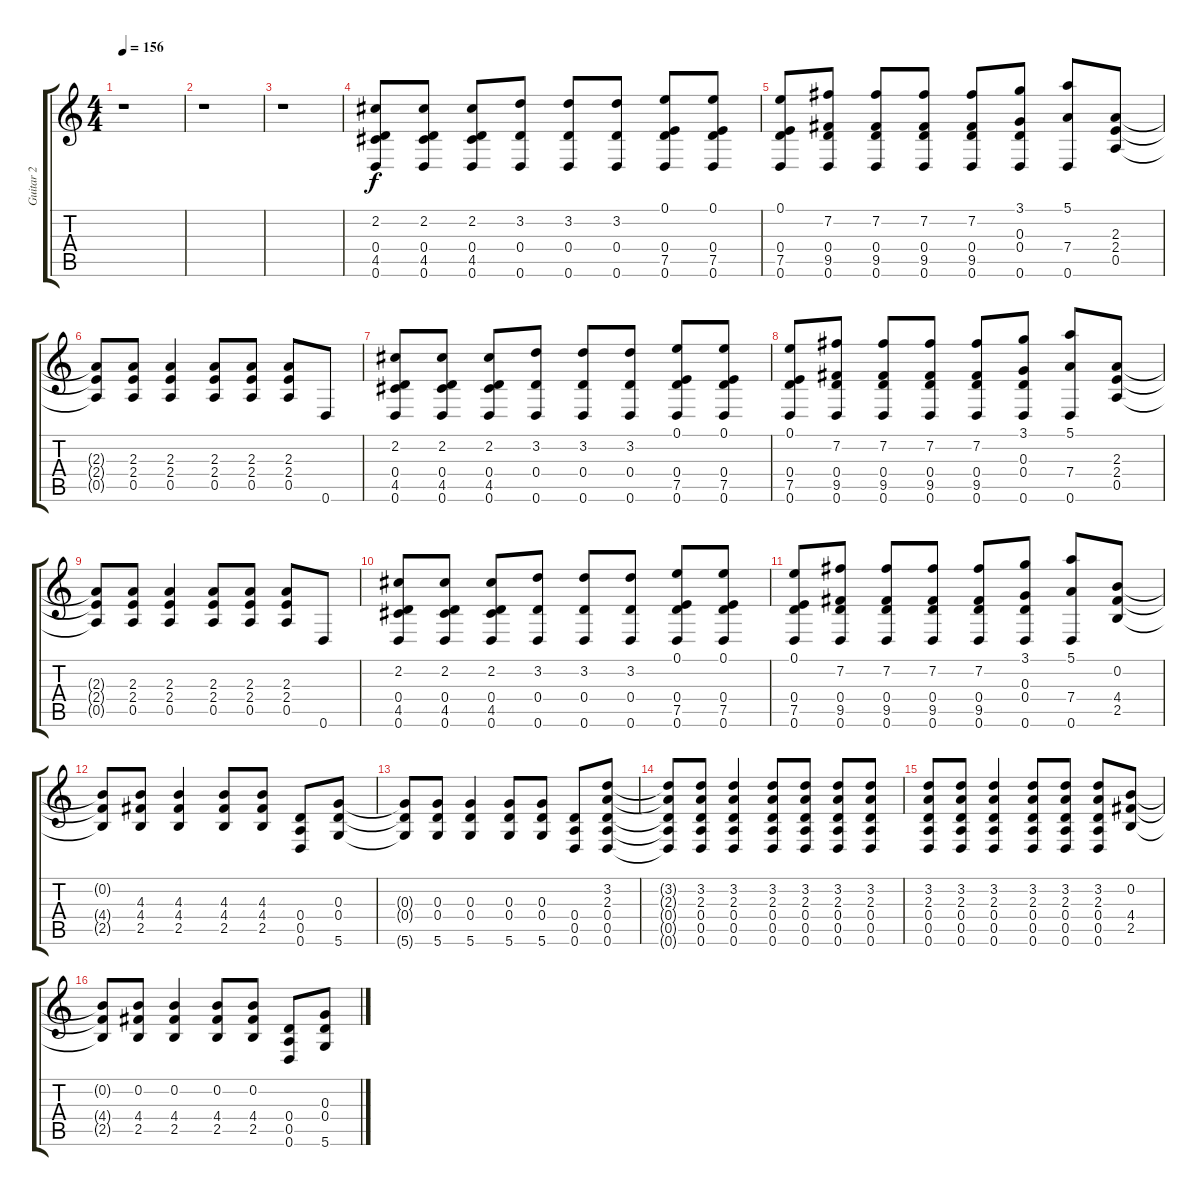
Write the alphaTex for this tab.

\track ("Guitar 2" "Guitar 2") {instrument distortionguitar}
\staff {score tabs}
\tuning (E4 B3 G3 D3 A2 D2) {hide}
\ts (4 4)
\tempo 156
\clef g2
\ks c
r.1{dy f} |
r.1 |
r.1 |
(2.2 0.4 4.5 0.6).8 (2.2 0.4 4.5 0.6).8 (2.2 0.4 4.5 0.6).8 (3.2 0.4 0.6).8 (3.2 0.4 0.6).8 (3.2 0.4 0.6).8 (0.1 0.4 7.5 0.6).8 (0.1 0.4 7.5 0.6).8 |
(0.1 0.4 7.5 0.6).8 (7.2 0.4 9.5 0.6).8 (7.2 0.4 9.5 0.6).8 (7.2 0.4 9.5 0.6).8 (7.2 0.4 9.5 0.6).8 (3.1 0.3 0.4 0.6).8 (5.1 7.4 0.6).8 (2.3 2.4 0.5).8 |
(2.3{t} 2.4{t} 0.5{t}).8 (2.3 2.4 0.5).8 (2.3 2.4 0.5).4 (2.3 2.4 0.5).8 (2.3 2.4 0.5).8 (2.3 2.4 0.5).8 0.6.8 |
(2.2 0.4 4.5 0.6).8 (2.2 0.4 4.5 0.6).8 (2.2 0.4 4.5 0.6).8 (3.2 0.4 0.6).8 (3.2 0.4 0.6).8 (3.2 0.4 0.6).8 (0.1 0.4 7.5 0.6).8 (0.1 0.4 7.5 0.6).8 |
(0.1 0.4 7.5 0.6).8 (7.2 0.4 9.5 0.6).8 (7.2 0.4 9.5 0.6).8 (7.2 0.4 9.5 0.6).8 (7.2 0.4 9.5 0.6).8 (3.1 0.3 0.4 0.6).8 (5.1 7.4 0.6).8 (2.3 2.4 0.5).8 |
(2.3{t} 2.4{t} 0.5{t}).8 (2.3 2.4 0.5).8 (2.3 2.4 0.5).4 (2.3 2.4 0.5).8 (2.3 2.4 0.5).8 (2.3 2.4 0.5).8 0.6.8 |
(2.2 0.4 4.5 0.6).8 (2.2 0.4 4.5 0.6).8 (2.2 0.4 4.5 0.6).8 (3.2 0.4 0.6).8 (3.2 0.4 0.6).8 (3.2 0.4 0.6).8 (0.1 0.4 7.5 0.6).8 (0.1 0.4 7.5 0.6).8 |
(0.1 0.4 7.5 0.6).8 (7.2 0.4 9.5 0.6).8 (7.2 0.4 9.5 0.6).8 (7.2 0.4 9.5 0.6).8 (7.2 0.4 9.5 0.6).8 (3.1 0.3 0.4 0.6).8 (5.1 7.4 0.6).8 (0.2 4.4 2.5).8 |
(0.2{t} 4.4{t} 2.5{t}).8 (4.3 4.4 2.5).8 (4.3 4.4 2.5).4 (4.3 4.4 2.5).8 (4.3 4.4 2.5).8 (0.4 0.5 0.6).8 (0.3 0.4 5.6).8 |
(0.3{t} 0.4{t} 5.6{t}).8 (0.3 0.4 5.6).8 (0.3 0.4 5.6).4 (0.3 0.4 5.6).8 (0.3 0.4 5.6).8 (0.4 0.5 0.6).8 (3.2 2.3 0.4 0.5 0.6).8 |
(3.2{t} 2.3{t} 0.4{t} 0.5{t} 0.6{t}).8 (3.2 2.3 0.4 0.5 0.6).8 (3.2 2.3 0.4 0.5 0.6).4 (3.2 2.3 0.4 0.5 0.6).8 (3.2 2.3 0.4 0.5 0.6).8 (3.2 2.3 0.4 0.5 0.6).8 (3.2 2.3 0.4 0.5 0.6).8 |
(3.2 2.3 0.4 0.5 0.6).8 (3.2 2.3 0.4 0.5 0.6).8 (3.2 2.3 0.4 0.5 0.6).4 (3.2 2.3 0.4 0.5 0.6).8 (3.2 2.3 0.4 0.5 0.6).8 (3.2 2.3 0.4 0.5 0.6).8 (0.2 4.4 2.5).8 |
(0.2{t} 4.4{t} 2.5{t}).8 (0.2 4.4 2.5).8 (0.2 4.4 2.5).4 (0.2 4.4 2.5).8 (0.2 4.4 2.5).8 (0.4 0.5 0.6).8 (0.3 0.4 5.6).8
